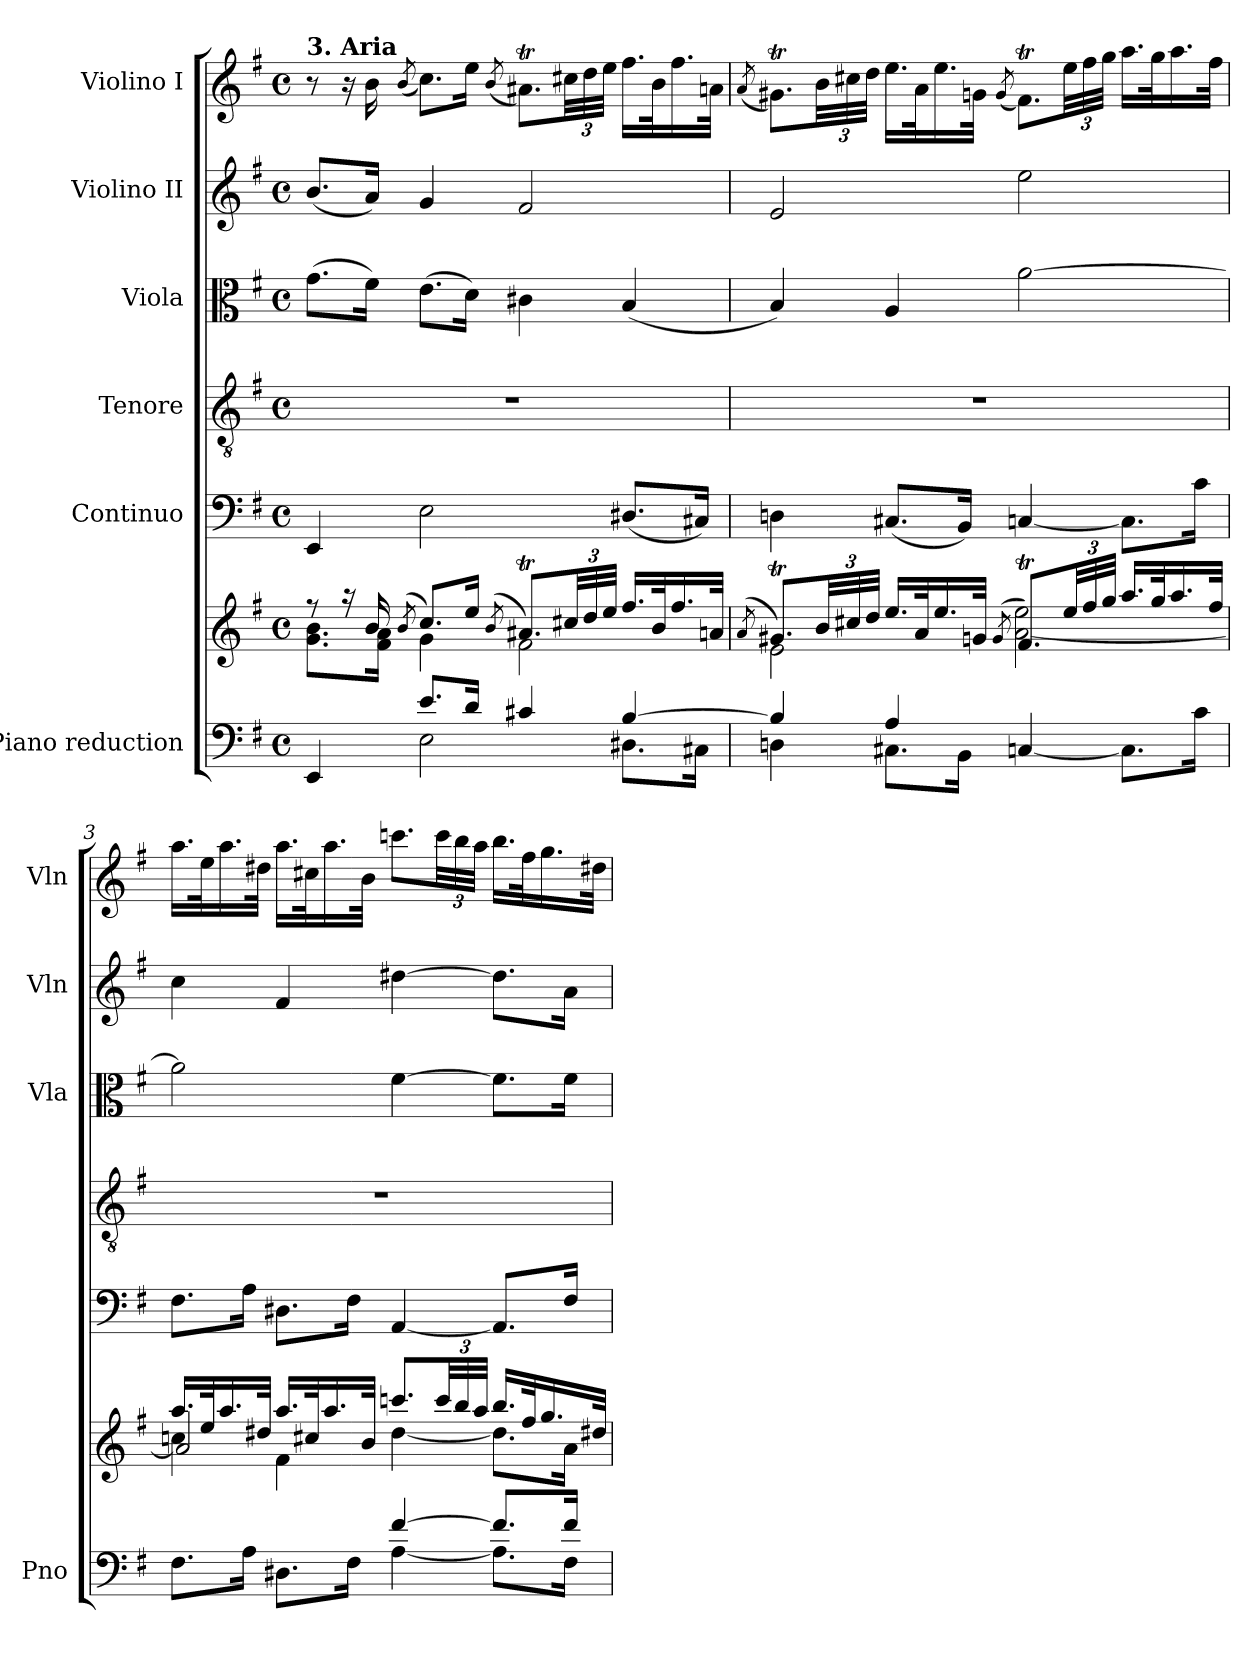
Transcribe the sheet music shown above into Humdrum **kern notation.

**kern	**kern	**kern	**kern	**kern	**kern	**kern
*part6	*part6	*part5	*part4	*part3	*part2	*part1
*staff7	*staff6	*staff5	*staff4	*staff3	*staff2	*staff1
*I"Piano reduction	*	*I"Continuo	*I"Tenore	*I"Viola	*I"Violino II	*I"Violino I
*I'Pno	*	*	*	*I'Vla	*I'Vln	*I'Vln
*stria5	*stria5	*	*	*	*	*
*clefF4	*clefG2	*clefF4	*clefGv2	*clefC3	*clefG2	*clefG2
*k[f#]	*k[f#]	*k[f#]	*k[f#]	*k[f#]	*k[f#]	*k[f#]
*M4/4	*M4/4	*M4/4	*M4/4	*M4/4	*M4/4	*M4/4
*met(c)	*met(c)	*met(c)	*met(c)	*met(c)	*met(c)	*met(c)
=1	=1	=1	=1	=1	=1	=1
*^	*^	*	*	*	*	*
!	!	!	!	!	!	!	!	!LO:TX:a:B:t=3. Aria
4EE/	4ryy	8r	8.g\ 8.b\L	4EE/	1r	(8.g\L	(8.b/L	8r
.	.	16r	.	.	.	.	.	16r
.	.	16b/	16f#\ 16a\Jk	.	.	16f#\Jk)	16a/Jk)	16b\
.	.	(8qb/	.	.	.	.	.	(8qb/
8.e/L	2E\	8.cc/L)	4g\	2E\	.	(8.e\L	4g/	8.cc\L)
16d/Jk	.	16ee/Jk	.	.	.	16d\Jk)	.	16ee\Jk
.	.	(>8qb/	.	.	.	.	.	(8qb/
4c#X/	.	8.a#Xt/L)	2f#\	.	.	4c#X\	2f#/	8.a#Xt\L)
*	*	*Xbrackettup	*	*	*	*	*	*Xbrackettup
.	.	48cc#X/LL	.	.	.	.	.	48cc#X\LL
.	.	48dd/	.	.	.	.	.	48dd\
.	.	48ee/JJJ	.	.	.	.	.	48ee\JJJ
[4B/	8.D#X\L	16.ff#/LL	.	(8.D#X/L	.	(4B/	.	16.ff#\LL
.	.	32b/K	.	.	.	.	.	32b\K
.	.	16.ff#/	.	.	.	.	.	16.ff#\
.	16C#X\Jk	.	.	16C#X/Jk)	.	.	.	.
.	.	32an/JJk	.	.	.	.	.	32an\JJk
=2	=2	=2	=2	=2	=2	=2	=2	=2
.	.	(>8qa/	.	.	.	.	.	(8qa/
4B/]	4Dn\	8.g#Xt/L)	2e\	4Dn\	1r	4B/)	2e/	8.g#Xt\L)
.	.	48b/LL	.	.	.	.	.	48b\LL
.	.	48cc#X/	.	.	.	.	.	48cc#X\
.	.	48dd/JJJ	.	.	.	.	.	48dd\JJJ
4A/	8.C#X\L	16.ee/LL	.	(8.C#X/L	.	4A/	.	16.ee\LL
.	.	32a/K	.	.	.	.	.	32a\K
.	.	16.ee/	.	.	.	.	.	16.ee\
.	16BB\Jk	.	.	16BB/Jk)	.	.	.	.
.	.	32gn/JJk	.	.	.	.	.	32gn\JJk
.	.	(<8qg/	.	.	.	.	.	(8qg/
2ryy	[4Cn/	8.f#t/L)	[2a\ 2ee\	[4Cn/	.	[2a\	2ee\	8.f#t\L)
.	.	48ee/LL	.	.	.	.	.	48ee\LL
.	.	48ff#/	.	.	.	.	.	48ff#\
.	.	48gg/JJJ	.	.	.	.	.	48gg\JJJ
.	8.C\L]	16.aa/LL	.	8.C\L]	.	.	.	16.aa\LL
.	.	32gg/K	.	.	.	.	.	32gg\K
.	.	16.aa/	.	.	.	.	.	16.aa\
.	16c\Jk	.	.	16c\Jk	.	.	.	.
.	.	32ff#/JJk	.	.	.	.	.	32ff#\JJk
=3	=3	=3	=3	=3	=3	=3	=3	=3
*	*	*	*^	*	*	*	*	*
2ryy	8.F#\L	16.aa/LL	4ccn\	2a/]	8.F#\L	1r	2a\]	4cc\	16.aa\LL
.	.	32ee/K	.	.	.	.	.	.	32ee\K
.	.	16.aa/	.	.	.	.	.	.	16.aa\
.	16A\Jk	.	.	.	16A\Jk	.	.	.	.
.	.	32dd#X/JJk	.	.	.	.	.	.	32dd#X\JJk
.	8.D#X\L	16.aa/LL	4f#\	.	8.D#X\L	.	.	4f#/	16.aa\LL
.	.	32cc#X/K	.	.	.	.	.	.	32cc#X\K
.	.	16.aa/	.	.	.	.	.	.	16.aa\
.	16F#\Jk	.	.	.	16F#\Jk	.	.	.	.
.	.	32b/JJk	.	.	.	.	.	.	32b\JJk
[4f#/	[4A\	8.cccn/L	[4dd#\	2ryy	[4AA/	.	[4f#\	[4dd#X\	8.cccn\L
.	.	48ccc/LL	.	.	.	.	.	.	48ccc\LL
.	.	48bb/	.	.	.	.	.	.	48bb\
.	.	48aa/JJJ	.	.	.	.	.	.	48aa\JJJ
8.f#/L]	8.A\L]	16.bb/LL	8.dd#\L]	.	8.AA/L]	.	8.f#\L]	8.dd#\L]	16.bb\LL
.	.	32ff#/K	.	.	.	.	.	.	32ff#\K
.	.	16.gg/	.	.	.	.	.	.	16.gg\
16f#/Jk	16F#\Jk	.	16a\Jk	.	16F#/Jk	.	16f#\Jk	16a\Jk	.
.	.	32dd#X/JJk	.	.	.	.	.	.	32dd#X\JJk
*v	*v	*	*	*	*	*	*	*	*
*	*v	*v	*v	*	*	*	*	*
=	=	=	=	=	=	=
*-	*-	*-	*-	*-	*-	*-
